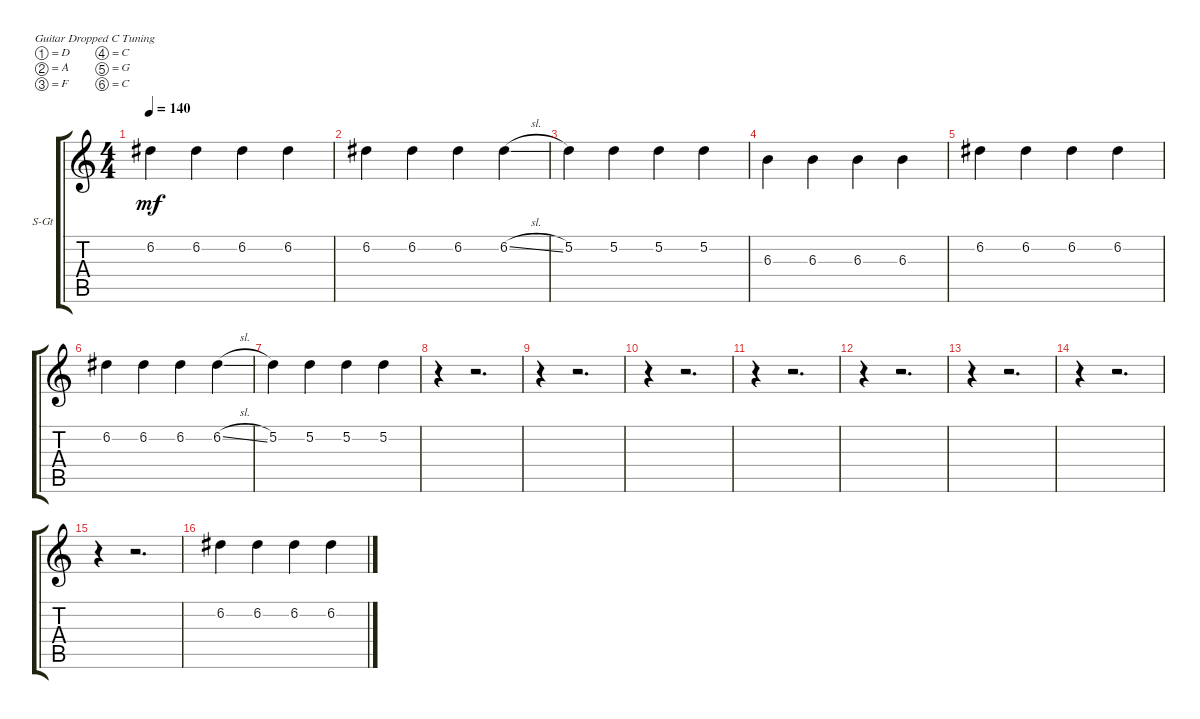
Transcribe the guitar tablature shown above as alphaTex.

\bracketExtendMode groupsimilarinstruments
\firstSystemTrackNameOrientation horizontal
\otherSystemsTrackNameOrientation horizontal
\track ("Steel Lead" "S-Gt") {instrument acousticguitarsteel}
\staff {score tabs}
\tuning (D4 A3 F3 C3 G2 C2)
\ts (4 4)
\beaming (8 2 2 2 2)
\tempo 140
\clef g2
\ks c
6.2.4{dy mf instrument acousticguitarsteel} 6.2.4 6.2.4 6.2.4 |
6.2.4 6.2.4 6.2.4 6.2{sl}.4 |
5.2.4 5.2.4 5.2.4 5.2.4 |
6.3.4 6.3.4 6.3.4 6.3.4 |
6.2.4 6.2.4 6.2.4 6.2.4 |
6.2.4 6.2.4 6.2.4 6.2{sl}.4 |
5.2.4 5.2.4 5.2.4 5.2.4 |
r.4 r.2{d} |
r.4 r.2{d} |
r.4 r.2{d} |
r.4 r.2{d} |
r.4 r.2{d} |
r.4 r.2{d} |
r.4 r.2{d} |
r.4 r.2{d} |
6.2.4 6.2.4 6.2.4 6.2.4
